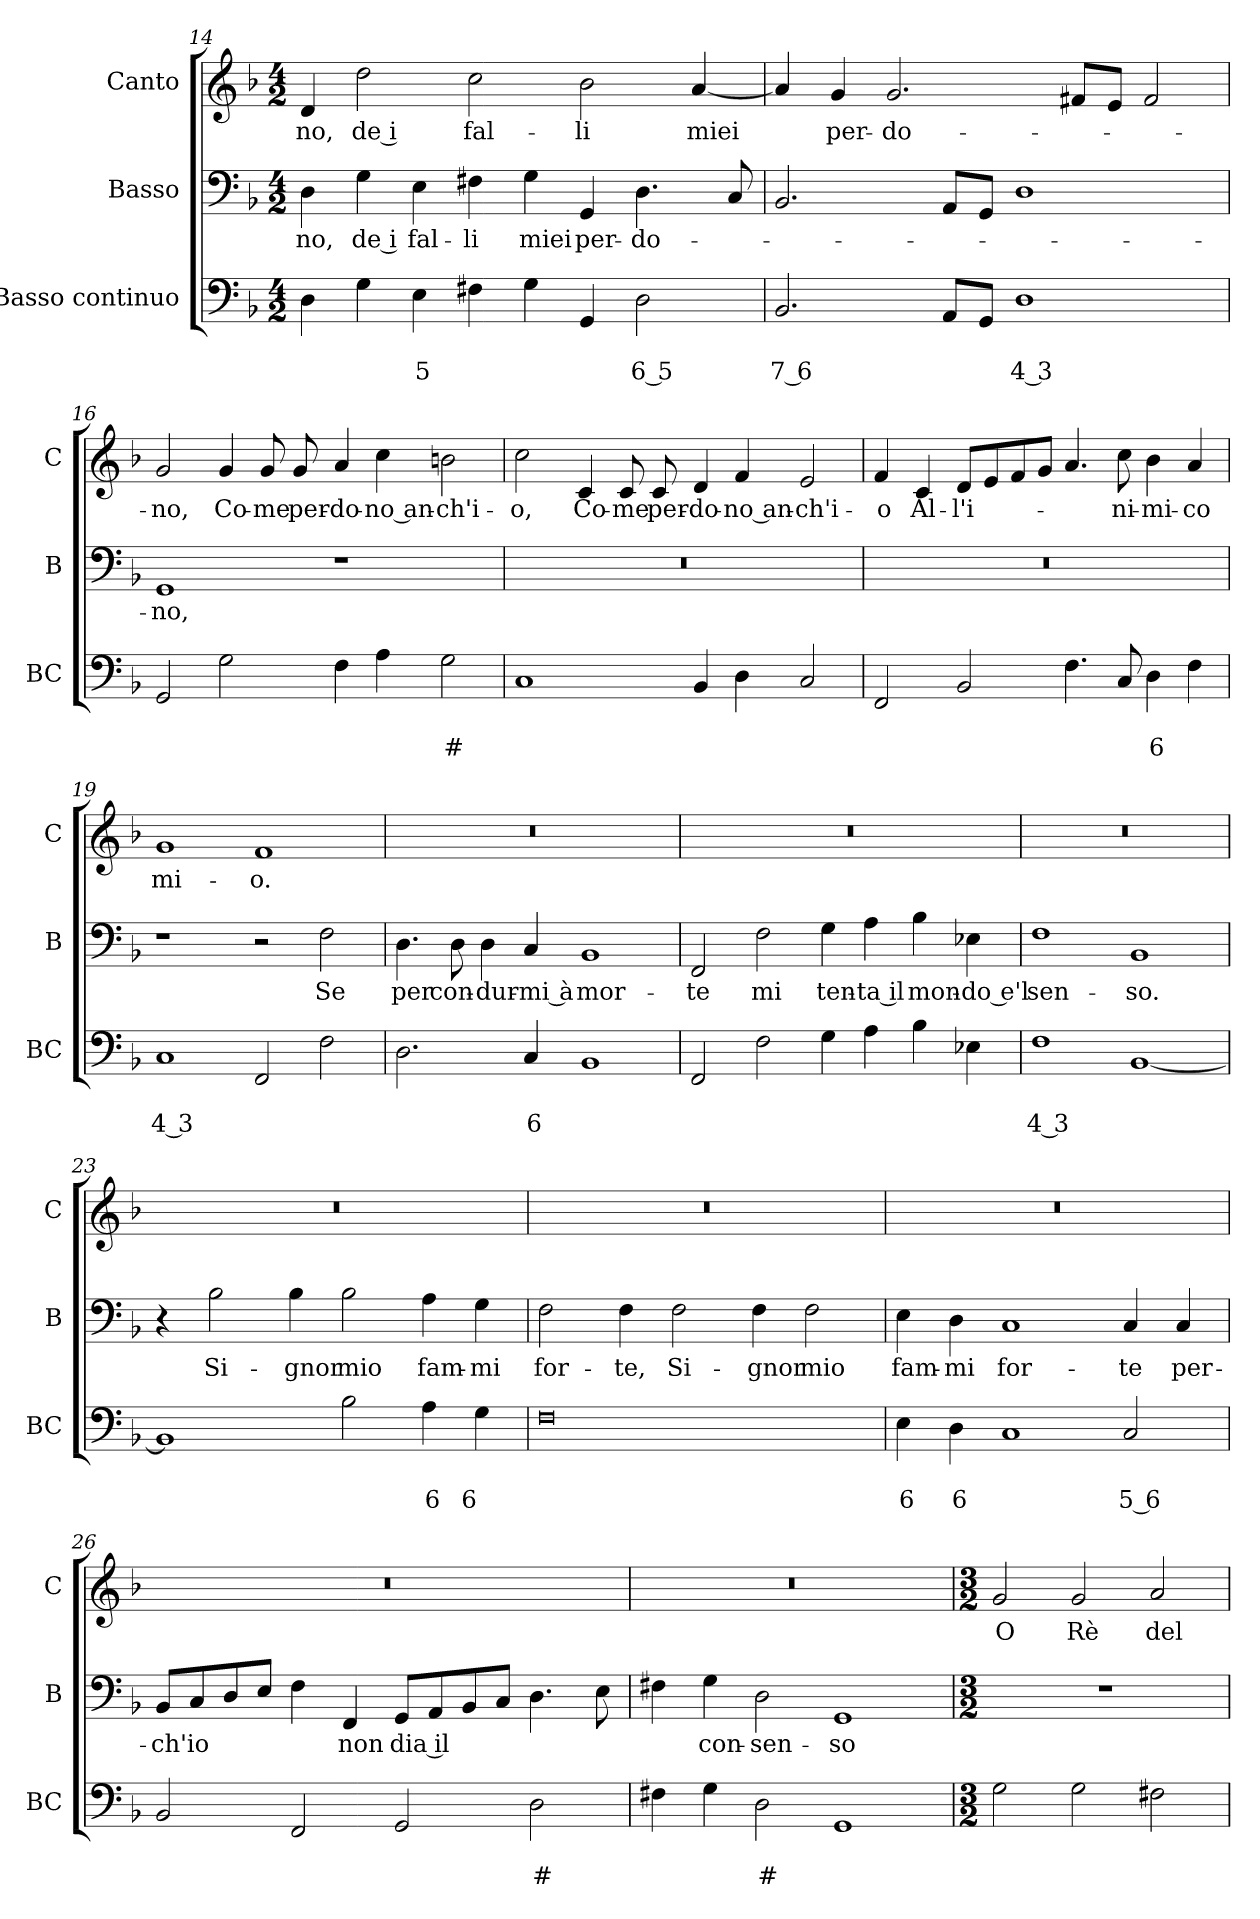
**kern	**text	**text	**kern	**text	**kern	**text
*part3	*part3	*part3	*part2	*part2	*part1	*part1
*staff3	*staff3	*staff3	*staff2	*staff2	*staff1	*staff1
*I"Basso continuo	*	*	*I"Basso	*	*I"Canto	*
*I'BC	*	*	*I'B	*	*I'C	*
*clefF4	*	*	*clefF4	*	*clefG2	*
*k[b-]	*	*	*k[b-]	*	*k[b-]	*
*F:	*	*	*F:	*	*F:	*
*M4/2	*	*	*M4/2	*	*M4/2	*
=14	=14	=14	=14	=14	=14	=14
!	!	!	!	!LO:LY:b	!	!LO:LY:b
4D\	.	.	4D\	-no,	4d/	-no,
!	!	!	!	!LO:LY:b	!	!LO:LY:b
4G\	.	.	4G\	de i	2dd\	de i
!	!	!LO:LY:b	!	!LO:LY:b	!	!
4E\	.	5	4E\	fal-	.	.
!	!	!	!	!LO:LY:b	!	!LO:LY:b
4F#X\	.	.	4F#X\	-li	2cc\	fal-
!	!	!	!	!LO:LY:b	!	!
4G\	.	.	4G\	miei	.	.
!	!	!	!	!LO:LY:b	!	!LO:LY:b
4GG/	.	.	4GG/	per-	2b-\	-li
!	!	!LO:LY:b	!	!LO:LY:b	!	!
2D\	.	6 5	4.D\	-do-	.	.
!	!	!	!	!	!	!LO:LY:b
.	.	.	.	.	[4a/	miei
.	.	.	8C/	.	.	.
!!LO:PB:g=z
=15	=15	=15	=15	=15	=15	=15
!	!	!LO:LY:b	!	!	!	!
2.BB-/	.	7 6	2.BB-/	.	4a/]	.
!	!	!	!	!	!	!LO:LY:b
.	.	.	.	.	4g/	per-
!	!	!	!	!	!	!LO:LY:b
.	.	.	.	.	2.g/	-do-
8AA/L	.	.	8AA/L	.	.	.
8GG/J	.	.	8GG/J	.	.	.
!	!	!LO:LY:b	!	!	!	!
1D	.	4 3	1D	.	.	.
.	.	.	.	.	8f#X/L	.
.	.	.	.	.	8e/J	.
.	.	.	.	.	2f#/	.
=16	=16	=16	=16	=16	=16	=16
!	!	!	!	!LO:LY:b	!	!LO:LY:b
2GG/	.	.	1GG	-no,	2g/	-no,
!	!	!	!	!	!	!LO:LY:b
2G\	.	.	.	.	4g/	Co-
!	!	!	!	!	!	!LO:LY:b
.	.	.	.	.	8g/	-me
!	!	!	!	!	!	!LO:LY:b
.	.	.	.	.	8g/	per-
!	!	!	!	!	!	!LO:LY:b
4F\	.	.	1r	.	4a/	-do-
!	!	!	!	!	!	!LO:LY:b
4A\	.	.	.	.	4cc\	-no an-
!	!	!LO:LY:b	!	!	!	!LO:LY:b
2G\	.	#	.	.	2bn\	-ch'i-
=17	=17	=17	=17	=17	=17	=17
!	!	!	!	!	!	!LO:LY:b
1C	.	.	0r	.	2cc\	-o,
!	!	!	!	!	!	!LO:LY:b
.	.	.	.	.	4c/	Co-
!	!	!	!	!	!	!LO:LY:b
.	.	.	.	.	8c/	-me
!	!	!	!	!	!	!LO:LY:b
.	.	.	.	.	8c/	per-
!	!	!	!	!	!	!LO:LY:b
4BB-/	.	.	.	.	4d/	-do-
!	!	!	!	!	!	!LO:LY:b
4D\	.	.	.	.	4f/	-no an-
!	!	!	!	!	!	!LO:LY:b
2C/	.	.	.	.	2e/	-ch'i-
!!LO:LB:g=z
=18	=18	=18	=18	=18	=18	=18
!	!	!	!	!	!	!LO:LY:b
2FF/	.	.	0r	.	4f/	-o
!	!	!	!	!	!	!LO:LY:b
.	.	.	.	.	4c/	Al-
!	!	!	!	!	!	!LO:LY:b
2BB-/	.	.	.	.	8d/L	-l'i-
.	.	.	.	.	8e/	.
.	.	.	.	.	8f/	.
.	.	.	.	.	8g/J	.
4.F\	.	.	.	.	4.a/	.
!	!	!	!	!	!	!LO:LY:b
8C/	.	.	.	.	8cc\	-ni-
!	!	!LO:LY:b	!	!	!	!LO:LY:b
4D\	.	6	.	.	4b-\	-mi-
!	!	!	!	!	!	!LO:LY:b
4F\	.	.	.	.	4a/	-co
=19	=19	=19	=19	=19	=19	=19
!	!	!LO:LY:b	!	!	!	!LO:LY:b
1C	.	4 3	1r	.	1g	mi-
!	!	!	!	!	!	!LO:LY:b
2FF/	.	.	2r	.	1f	-o.
!	!	!	!	!LO:LY:b	!	!
2F\	.	.	2F\	Se	.	.
=20	=20	=20	=20	=20	=20	=20
!	!	!	!	!LO:LY:b	!	!
2.D\	.	.	4.D\	per	0r	.
!	!	!	!	!LO:LY:b	!	!
.	.	.	8D\	con-	.	.
!	!	!	!	!LO:LY:b	!	!
.	.	.	4D\	-dur-	.	.
!	!	!LO:LY:b	!	!LO:LY:b	!	!
4C/	.	6	4C/	-mi à	.	.
!	!	!	!	!LO:LY:b	!	!
1BB-	.	.	1BB-	mor-	.	.
=21	=21	=21	=21	=21	=21	=21
!	!	!	!	!LO:LY:b	!	!
2FF/	.	.	2FF/	-te	0r	.
!	!	!	!	!LO:LY:b	!	!
2F\	.	.	2F\	mi	.	.
!	!	!	!	!LO:LY:b	!	!
4G\	.	.	4G\	ten-	.	.
!	!	!	!	!LO:LY:b	!	!
4A\	.	.	4A\	-ta il	.	.
!	!	!	!	!LO:LY:b	!	!
4B-\	.	.	4B-\	mon-	.	.
!	!	!	!	!LO:LY:b	!	!
4E-X\	.	.	4E-X\	-do e'l	.	.
!!LO:LB:g=z
=22	=22	=22	=22	=22	=22	=22
!	!	!LO:LY:b	!	!LO:LY:b	!	!
1F	.	4 3	1F	sen-	0r	.
!	!	!	!	!LO:LY:b	!	!
[1BB-	.	.	1BB-	-so.	.	.
=23	=23	=23	=23	=23	=23	=23
1BB-]	.	.	4r	.	0r	.
!	!	!	!	!LO:LY:b	!	!
.	.	.	2B-\	Si-	.	.
!	!	!	!	!LO:LY:b	!	!
.	.	.	4B-\	-gnor	.	.
!	!	!	!	!LO:LY:b	!	!
2B-\	.	.	2B-\	mio	.	.
!	!	!LO:LY:b	!	!LO:LY:b	!	!
4A\	.	6	4A\	fam-	.	.
!	!	!LO:LY:b	!	!LO:LY:b	!	!
4G\	.	6	4G\	-mi	.	.
=24	=24	=24	=24	=24	=24	=24
!	!	!	!	!LO:LY:b	!	!
0F	.	.	2F\	for-	0r	.
!	!	!	!	!LO:LY:b	!	!
.	.	.	4F\	-te,	.	.
!	!	!	!	!LO:LY:b	!	!
.	.	.	2F\	Si-	.	.
!	!	!	!	!LO:LY:b	!	!
.	.	.	4F\	-gnor	.	.
!	!	!	!	!LO:LY:b	!	!
.	.	.	2F\	mio	.	.
=25	=25	=25	=25	=25	=25	=25
!	!	!LO:LY:b	!	!LO:LY:b	!	!
4E\	.	6	4E\	fam-	0r	.
!	!	!LO:LY:b	!	!LO:LY:b	!	!
4D\	.	6	4D\	-mi	.	.
!	!	!	!	!LO:LY:b	!	!
1C	.	.	1C	for-	.	.
!	!	!LO:LY:b	!	!LO:LY:b	!	!
2C/	.	5 6	4C/	-te	.	.
!	!	!	!	!LO:LY:b	!	!
.	.	.	4C/	per-	.	.
!!LO:LB:g=z
=26	=26	=26	=26	=26	=26	=26
!	!	!	!	!LO:LY:b	!	!
2BB-/	.	.	8BB-/L	-ch'io	0r	.
.	.	.	8C/	.	.	.
.	.	.	8D/	.	.	.
.	.	.	8E/J	.	.	.
2FF/	.	.	4F\	.	.	.
!	!	!	!	!LO:LY:b	!	!
.	.	.	4FF/	non	.	.
!	!	!	!	!LO:LY:b	!	!
2GG/	.	.	8GG/L	dia il	.	.
.	.	.	8AA/	.	.	.
.	.	.	8BB-/	.	.	.
.	.	.	8C/J	.	.	.
!	!	!LO:LY:b	!	!	!	!
2D\	.	#	4.D\	.	.	.
.	.	.	8E\	.	.	.
=27	=27	=27	=27	=27	=27	=27
4F#X\	.	.	4F#X\	.	0r	.
!	!	!	!	!LO:LY:b	!	!
4G\	.	.	4G\	con-	.	.
!	!	!LO:LY:b	!	!LO:LY:b	!	!
2D\	.	#	2D\	-sen-	.	.
!	!	!	!	!LO:LY:b	!	!
1GG	.	.	1GG	-so	.	.
=28	=28	=28	=28	=28	=28	=28
*M3/2	*	*	*M3/2	*	*M3/2	*
!	!	!	!	!	!	!LO:LY:b
2G\	.	.	1.r	.	2g/	O
!	!	!	!	!	!	!LO:LY:b
2G\	.	.	.	.	2g/	Rè
!	!	!	!	!	!	!LO:LY:b
2F#X\	.	.	.	.	2a/	del
=	=	=	=	=	=	=
*-	*-	*-	*-	*-	*-	*-
